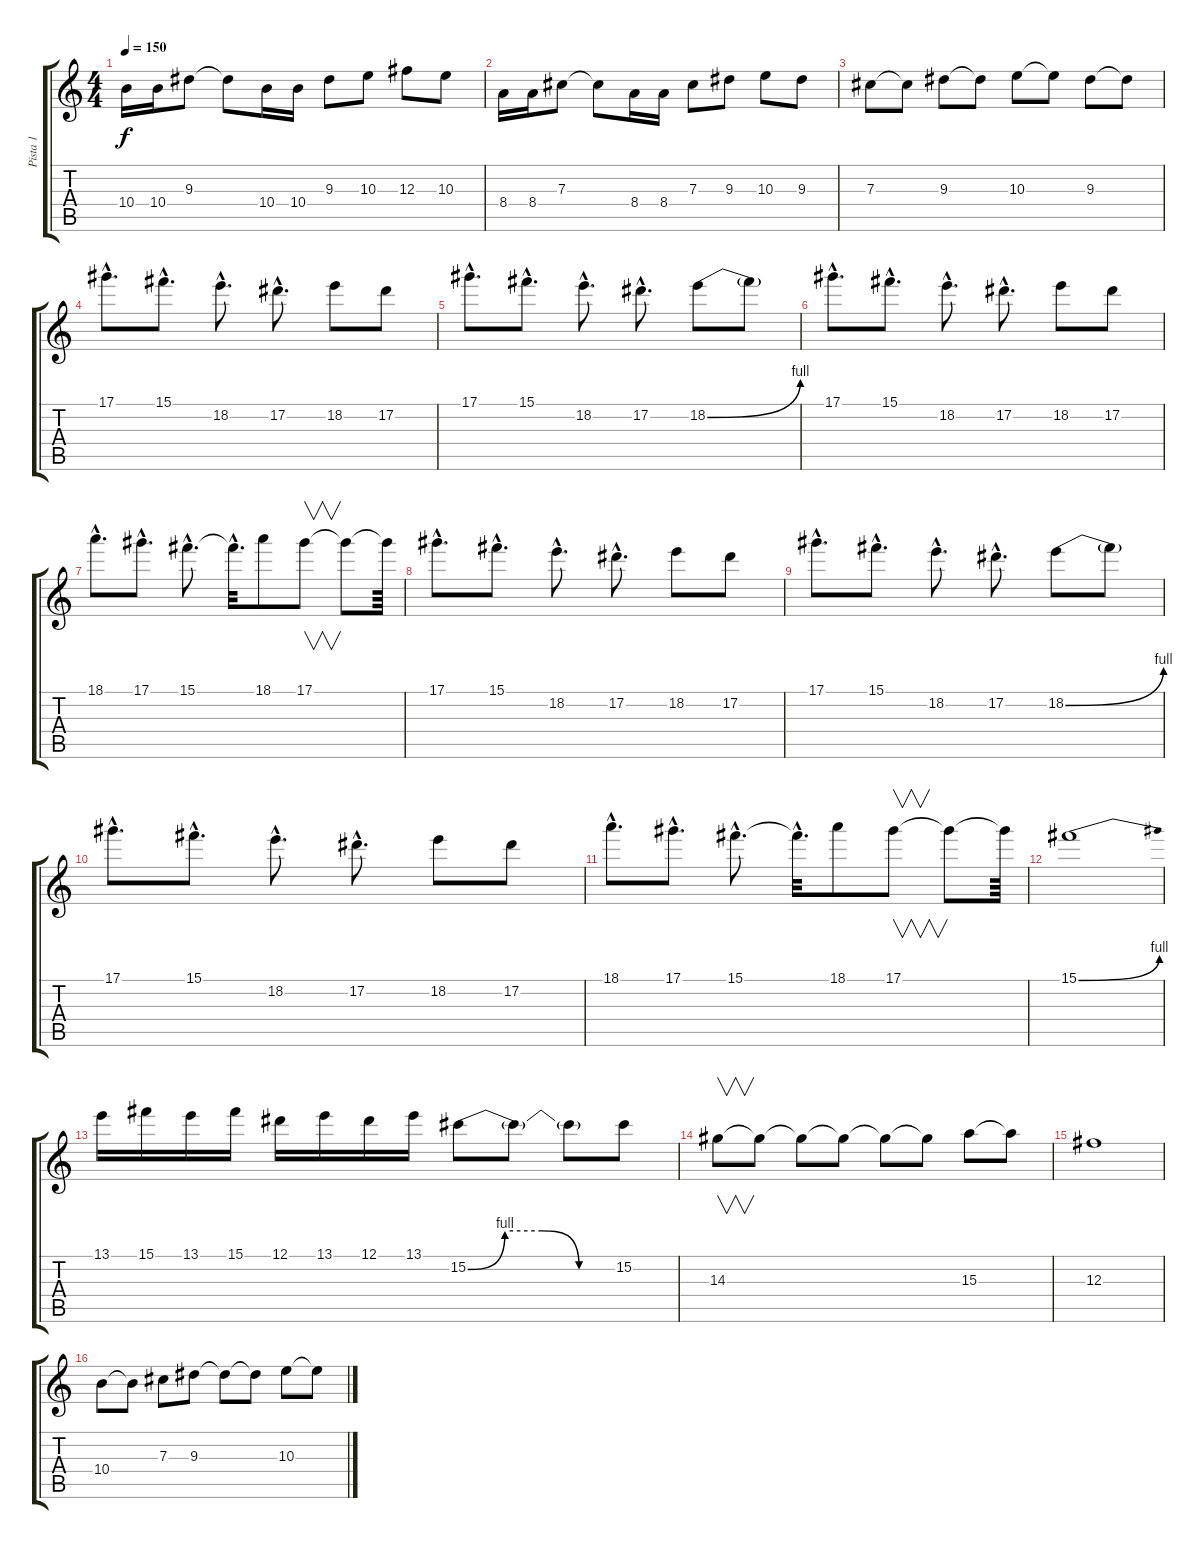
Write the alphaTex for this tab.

\track ("Pista 1" "Pista 1") {instrument distortionguitar}
\staff {score tabs}
\tuning (Eb4 Bb3 Gb3 Db3 Ab2 Eb2) {hide}
\ts (4 4)
\tempo 150
\clef g2
\ks c
10.4.16{dy f} 10.4.16 9.3.8 9.3{t}.8 10.4.16 10.4.16 9.3.8 10.3.8 12.3.8 10.3.8 |
8.4.16 8.4.16 7.3.8 7.3{t}.8 8.4.16 8.4.16 7.3.8 9.3.8 10.3.8 9.3.8 |
7.3.8 7.3{t}.8 9.3.8 9.3{t}.8 10.3.8 10.3{t}.8 9.3.8 9.3{t}.8 |
17.1{hac}.8{d} 15.1{hac}.8{d} 18.2{hac}.8{d} 17.2{hac}.8{d} 18.2.8 17.2.8 |
17.1{hac}.8{d} 15.1{hac}.8{d} 18.2{hac}.8{d} 17.2{hac}.8{d} 18.2{be (bend 0 0 60 4)}.8 18.2{t}.8 |
17.1{hac}.8{d} 15.1{hac}.8{d} 18.2{hac}.8{d} 17.2{hac}.8{d} 18.2.8 17.2.8 |
18.1{hac}.8{d} 17.1{hac}.8{d} 15.1{hac}.8{d} 15.1{hac t}.32{d} 18.1.8 17.1.8{v} 17.1{t}.8 17.1{t}.64 |
17.1{hac}.8{d} 15.1{hac}.8{d} 18.2{hac}.8{d} 17.2{hac}.8{d} 18.2.8 17.2.8 |
17.1{hac}.8{d} 15.1{hac}.8{d} 18.2{hac}.8{d} 17.2{hac}.8{d} 18.2{be (bend 0 0 60 4)}.8 18.2{t}.8 |
17.1{hac}.8{d} 15.1{hac}.8{d} 18.2{hac}.8{d} 17.2{hac}.8{d} 18.2.8 17.2.8 |
18.1{hac}.8{d} 17.1{hac}.8{d} 15.1{hac}.8{d} 15.1{hac t}.32{d} 18.1.8 17.1.8{v} 17.1{t}.8 17.1{t}.64 |
15.1{be (bend 0 0 60 4)}.1 |
13.1.16 15.1.16 13.1.16 15.1.16 12.1.16 13.1.16 12.1.16 13.1.16 15.2{be (custom 0 0 15 4 30 4 45 0 60 0)}.8 15.2{t}.8 15.2{t}.8 15.2.8 |
14.3.8{v} 14.3{t}.8 14.3{t}.8 14.3{t}.8 14.3{t}.8 14.3{t}.8 15.3.8 15.3{t}.8 |
12.3.1 |
10.4.8 10.4{t}.8 7.3.8 9.3.8 9.3{t}.8 9.3{t}.8 10.3.8 10.3{t}.8
